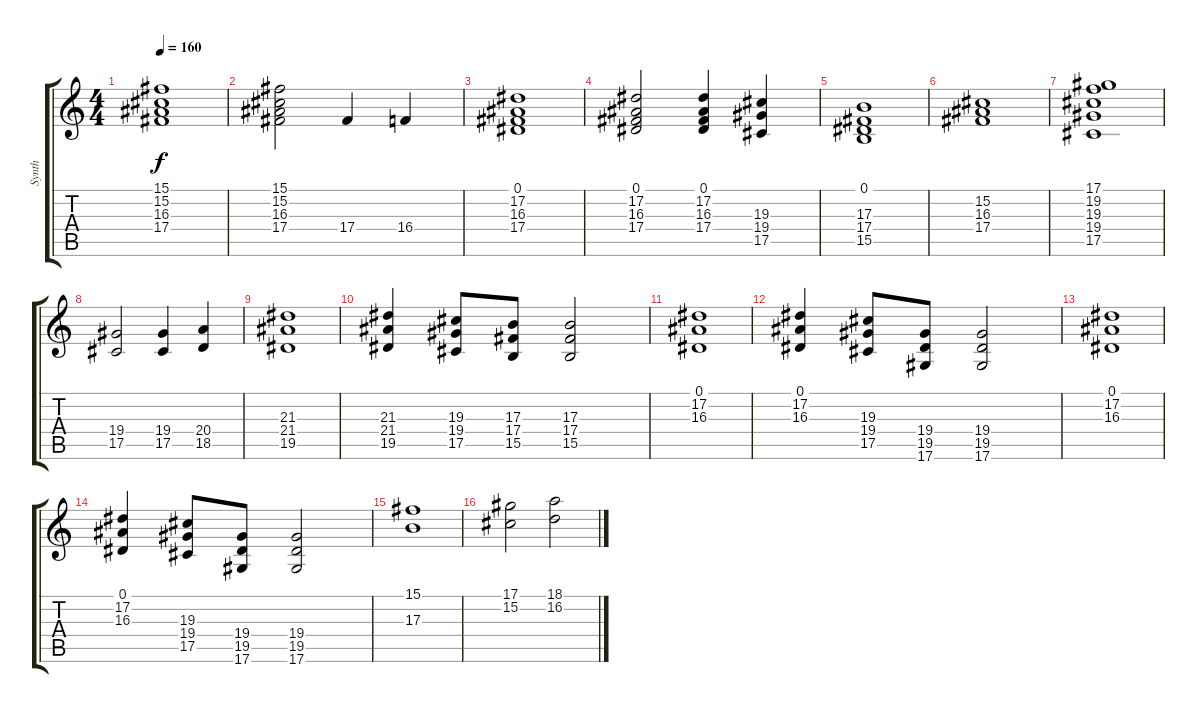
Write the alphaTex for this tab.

\track ("Synth" "Synth") {instrument stringensemble1}
\staff {score tabs}
\tuning (Eb4 Bb3 Gb3 Db3 Ab2 Eb2) {hide}
\ts (4 4)
\tempo 160
\clef g2
\ks c
(15.1 15.2 16.3 17.4).1{dy f} |
(15.1 15.2 16.3 17.4).2 17.4.4 16.4.4 |
(0.1 17.2 16.3 17.4).1 |
(0.1 17.2 16.3 17.4).2 (0.1 17.2 16.3 17.4).4 (19.3 19.4 17.5).4 |
(0.1 17.3 17.4 15.5).1 |
(15.2 16.3 17.4).1 |
(17.1 19.2 19.3 19.4 17.5).1 |
(19.4 17.5).2 (19.4 17.5).4 (20.4 18.5).4 |
(21.3 21.4 19.5).1 |
(21.3 21.4 19.5).4 (19.3 19.4 17.5).8 (17.3 17.4 15.5).8 (17.3 17.4 15.5).2 |
(0.1 17.2 16.3).1 |
(0.1 17.2 16.3).4 (19.3 19.4 17.5).8 (19.4 19.5 17.6).8 (19.4 19.5 17.6).2 |
(0.1 17.2 16.3).1 |
(0.1 17.2 16.3).4 (19.3 19.4 17.5).8 (19.4 19.5 17.6).8 (19.4 19.5 17.6).2 |
(15.1 17.3).1 |
(17.1 15.2).2 (18.1 16.2).2
